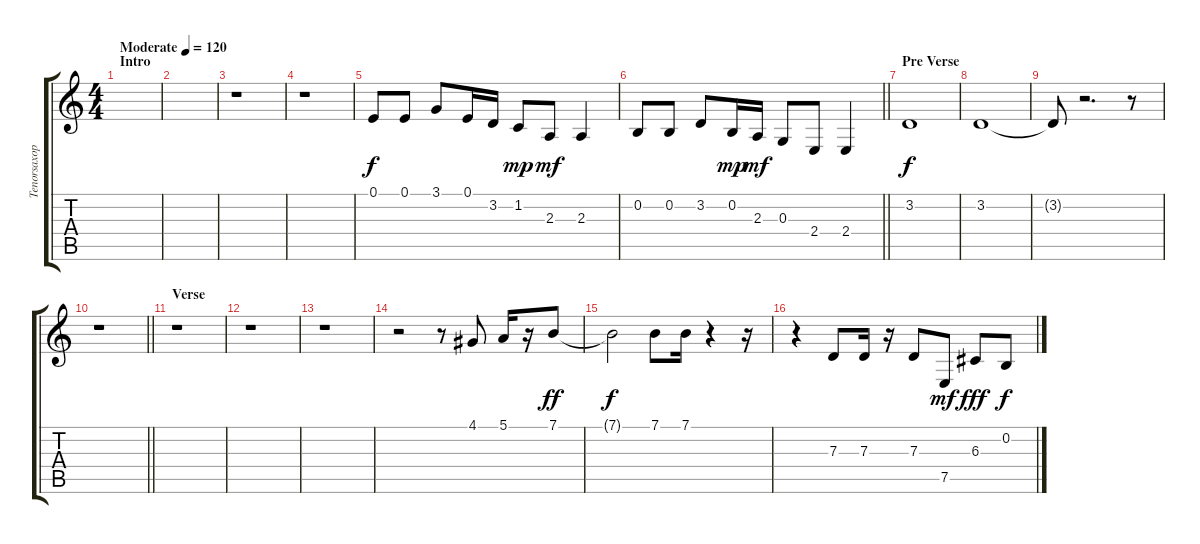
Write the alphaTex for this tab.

\track ("Tenorsaxophon" "Tenorsaxop") {instrument tenorsax}
\staff {score tabs}
\tuning (E4 B3 G3 D3 A2 E2) {hide}
\ts (4 4)
\section ("" "Intro")
\tempo (120 "Moderate")
\clef g2
\ks c
|
|
r.1 |
r.1 |
0.1.8 0.1.8 3.1.8 0.1.16 3.2.16 1.2.8{dy mp} 2.3.8{dy mf} 2.3.4 |
\barLineRight lightlight
0.2.8 0.2.8 3.2.8 0.2.16{dy mp} 2.3.16{dy mf} 0.3.8 2.4.8 2.4.4 |
\section ("" "Pre Verse")
3.2.1{dy f} |
3.2.1 |
3.2{t}.8 r.2{d} r.8 |
\barLineRight lightlight
r.1 |
\section ("" "Verse")
r.1 |
r.1 |
r.1 |
r.2 r.8 4.1.8 5.1.16 r.16 7.1.8{dy ff} |
7.1{t}.2{dy f} 7.1.8 7.1.16 r.4 r.16 |
r.4 7.3.8 7.3.16 r.16 7.3.8 7.5.8{dy mf} 6.3.8{dy fff} 0.2.8{dy f}
